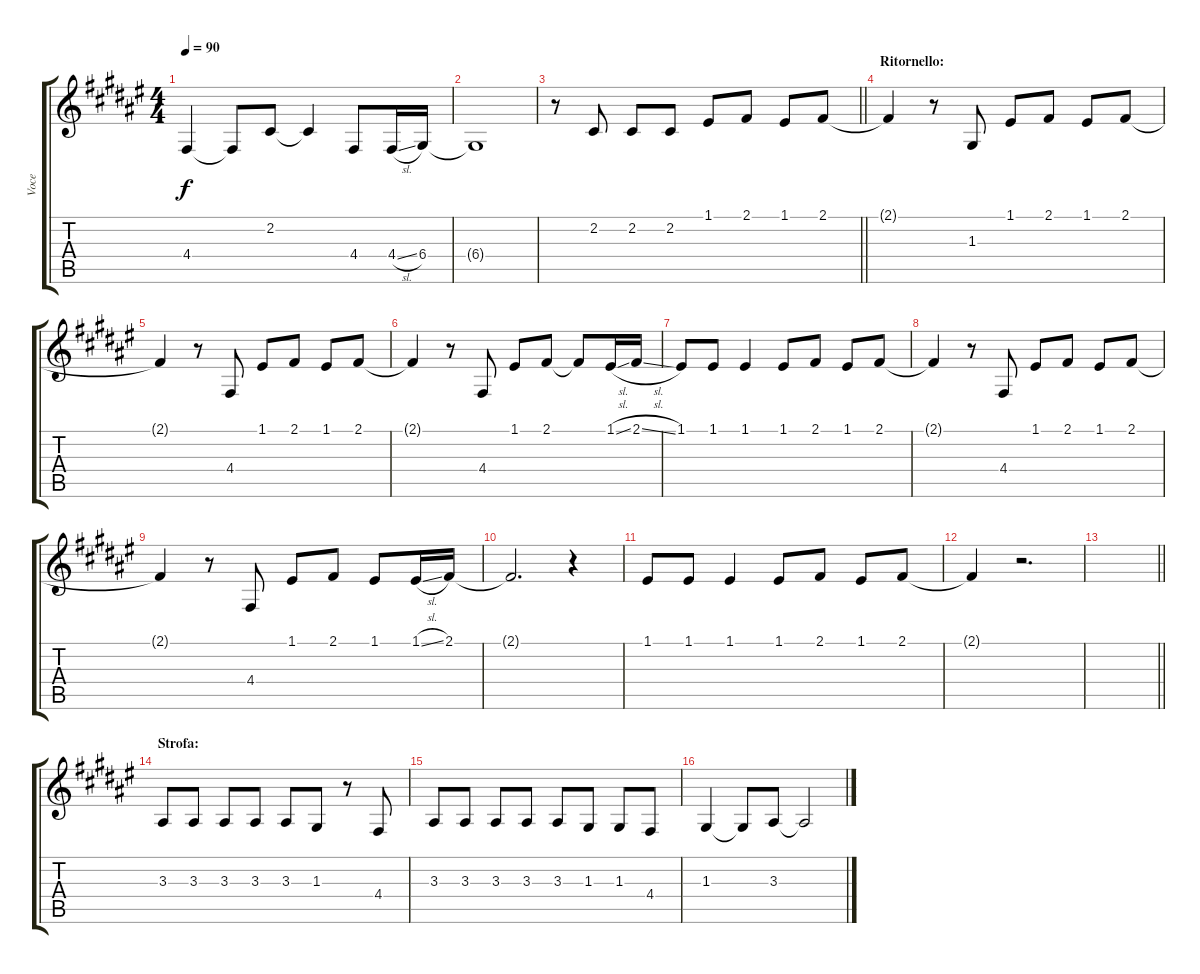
\track ("Voce" "Voce") {instrument clarinet}
\staff {score tabs}
\tuning (E4 B3 G3 D3 A2 E2) {hide}
\ts (4 4)
\tempo 90
\clef g2
\ks f#
4.4.4{dy f} 4.4{t}.8 2.2.8 2.2{t}.4 4.4.8 4.4{sl}.16 6.4.16 |
6.4{t}.1 |
\barLineRight lightlight
r.8 2.2.8 2.2.8 2.2.8 1.1.8 2.1.8 1.1.8 2.1.8 |
\section ("" "Ritornello:")
2.1{t}.4 r.8 1.3.8 1.1.8 2.1.8 1.1.8 2.1.8 |
2.1{t}.4 r.8 4.4.8 1.1.8 2.1.8 1.1.8 2.1.8 |
2.1{t}.4 r.8 4.4.8 1.1.8 2.1.8 2.1{t}.8 1.1{sl}.16 2.1{sl}.16 |
1.1.8 1.1.8 1.1.4 1.1.8 2.1.8 1.1.8 2.1.8 |
2.1{t}.4 r.8 4.4.8 1.1.8 2.1.8 1.1.8 2.1.8 |
2.1{t}.4 r.8 4.4.8 1.1.8 2.1.8 1.1.8 1.1{sl}.16 2.1.16 |
2.1{t}.2{d} r.4 |
1.1.8 1.1.8 1.1.4 1.1.8 2.1.8 1.1.8 2.1.8 |
2.1{t}.4 r.2{d} |
\barLineRight lightlight
|
\section ("" "Strofa:")
3.3.8 3.3.8 3.3.8 3.3.8 3.3.8 1.3.8 r.8 4.4.8 |
3.3.8 3.3.8 3.3.8 3.3.8 3.3.8 1.3.8 1.3.8 4.4.8 |
1.3.4 1.3{t}.8 3.3.8 3.3{t}.2
